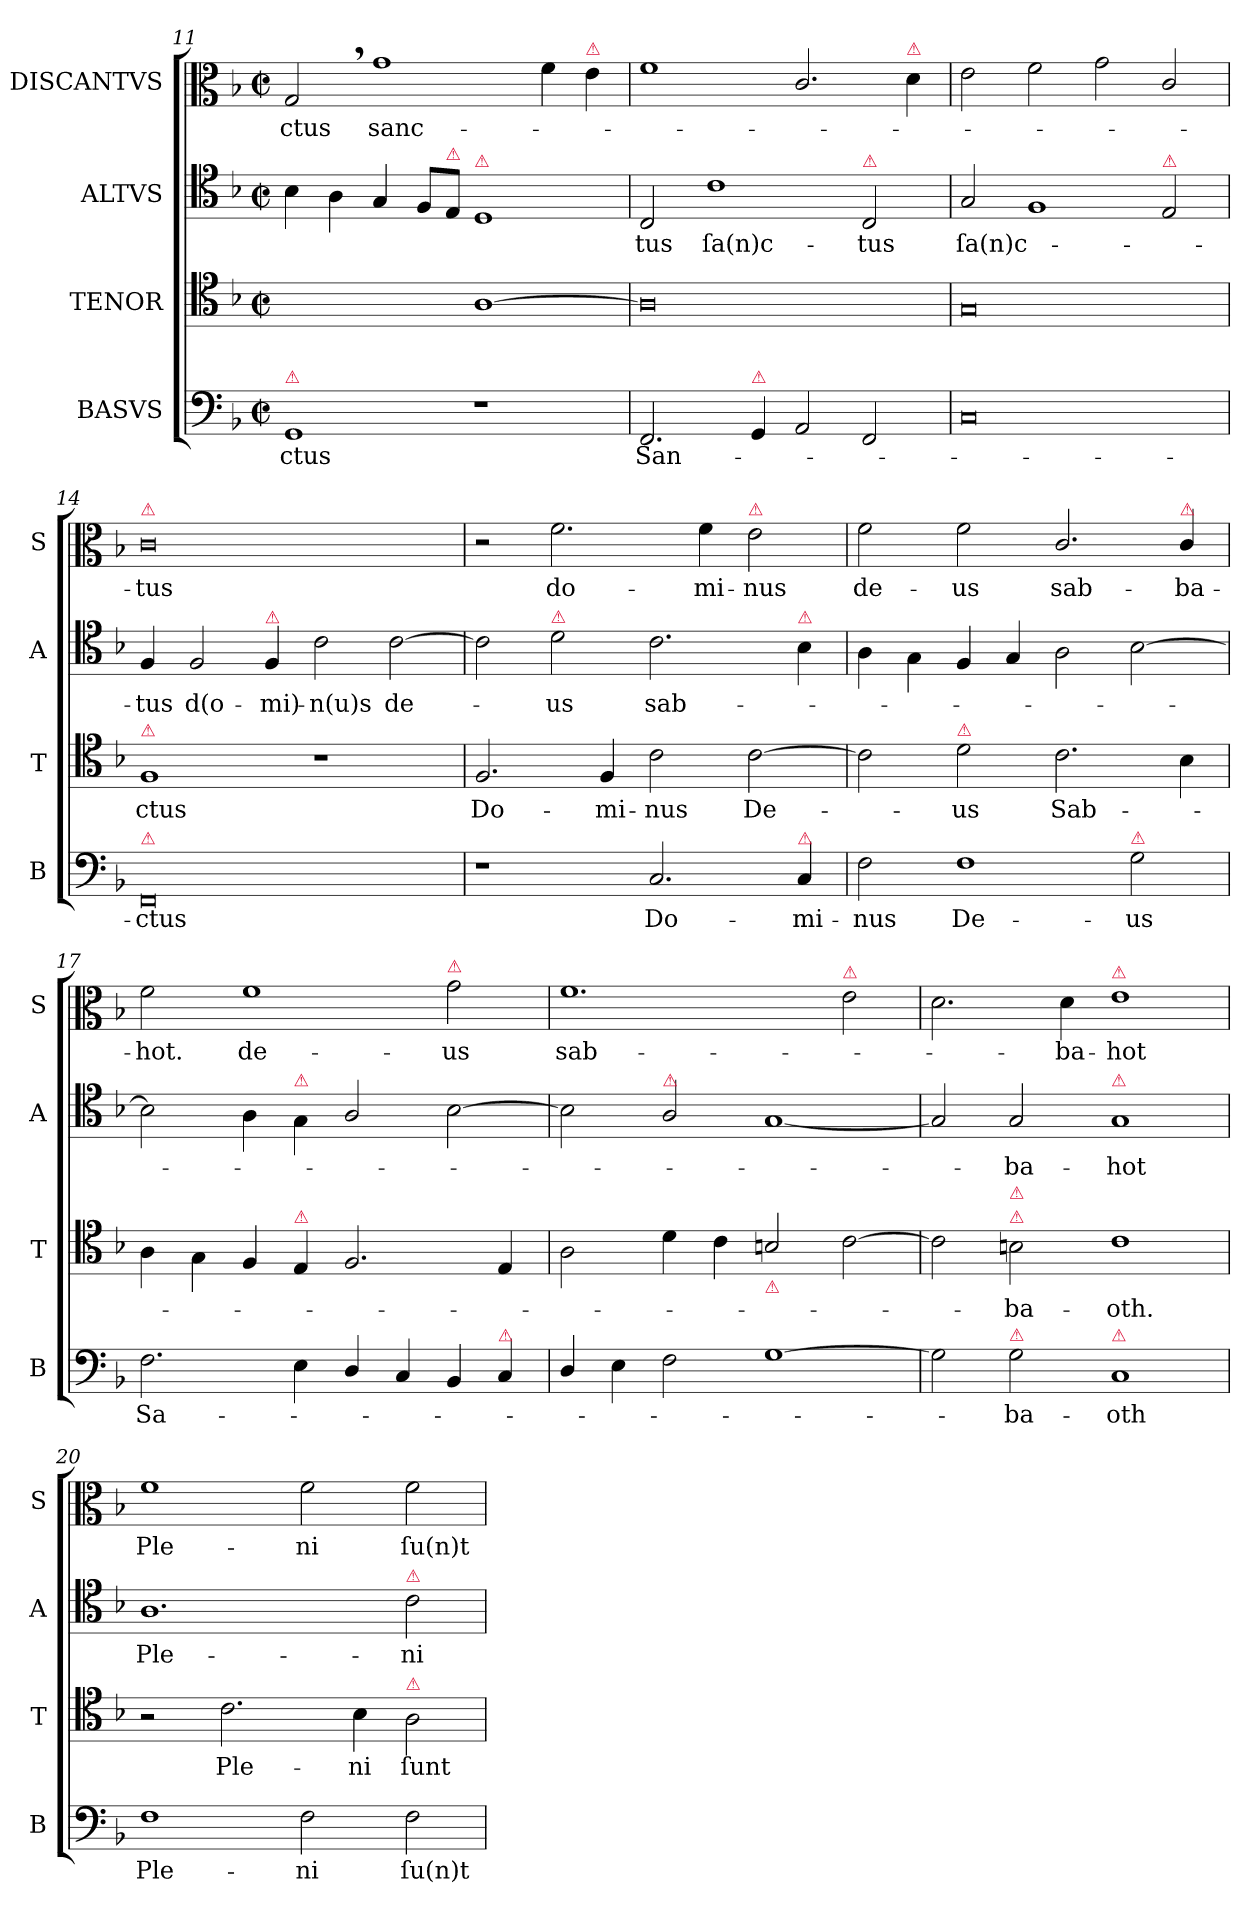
**kern	**text	**kern	**text	**kern	**text	**kern	**text
*part4	*part4	*part3	*part3	*part2	*part2	*part1	*part1
*staff4	*staff4	*staff3	*staff3	*staff2	*staff2	*staff1	*staff1
*I"BASVS	*	*I"TENOR	*	*I"ALTVS	*	*I"DISCANTVS	*
*I'B	*	*I'T	*	*I'A	*	*I'S	*
*clefF4	*	*clefC4	*	*clefC4	*	*clefC3	*
*k[b-]	*	*k[b-]	*	*k[b-]	*	*k[b-]	*
*F:	*	*F:	*	*F:	*	*F:	*
*M2/1	*	*M2/1	*	*M2/1	*	*M2/1	*
*met(c|)	*	*met(c|)	*	*met(c|)	*	*met(c|)	*
=11	=11	=11	=11	=11	=11	=11	=11
!LO:TX:a:color=crimson:t=⚠	!	!	!	!	!	!	!
1GG	-ctus	1ryy	.	4B-\	.	2G,/	-ctus
.	.	.	.	4A\	.	.	.
.	.	.	.	4G/	.	1g	sanc-
.	.	.	.	8F/L	.	.	.
!	!	!	!	!LO:TX:a:color=crimson:t=⚠	!	!	!
.	.	.	.	8E/J	.	.	.
!	!	!	!	!LO:TX:a:color=crimson:t=⚠	!	!	!
1r	.	[1A	.	1D	.	.	.
.	.	.	.	.	.	4f\	.
!	!	!	!	!	!	!LO:TX:a:color=crimson:t=⚠	!
.	.	.	.	.	.	4e\	.
=12	=12	=12	=12	=12	=12	=12	=12
2.FF/	San-	0A]	.	2C/	-tus	1f	.
.	.	.	.	1c	ſa(n)c-	.	.
!LO:TX:a:color=crimson:t=⚠	!	!	!	!	!	!	!
4GG/	.	.	.	.	.	.	.
2AA/	.	.	.	.	.	2.c/	.
!	!	!	!	!LO:TX:a:color=crimson:t=⚠	!	!	!
2FF/	.	.	.	2C/	-tus	.	.
!	!	!	!	!	!	!LO:TX:a:color=crimson:t=⚠	!
.	.	.	.	.	.	4d\	.
=13	=13	=13	=13	=13	=13	=13	=13
0C	.	0G	.	2G/	ſa(n)c-	2e\	.
.	.	.	.	1F	.	2f\	.
.	.	.	.	.	.	2g\	.
!	!	!	!	!LO:TX:a:color=crimson:t=⚠	!	!	!
.	.	.	.	2E/	.	2c/	.
=14	=14	=14	=14	=14	=14	=14	=14
!	!	!	!	!	!	!LO:TX:a:color=crimson:t=⚠	!
!	!	!LO:TX:a:color=crimson:t=⚠	!	!	!	!	!
!LO:TX:a:color=crimson:t=⚠	!	!	!	!	!	!	!
0FF	-ctus	1F	-ctus	4F/	-tus	0c	-tus
.	.	.	.	2F/	d(o-	.	.
!	!	!	!	!LO:TX:a:color=crimson:t=⚠	!	!	!
.	.	.	.	4F/	-mi)-	.	.
.	.	1r	.	2c\	n(u)s	.	.
.	.	.	.	[2c	de-	.	.
=15	=15	=15	=15	=15	=15	=15	=15
1r	.	2.F/	Do-	2c]	.	2r	.
!	!	!	!	!LO:TX:a:color=crimson:t=⚠	!	!	!
.	.	.	.	2d\	-us	2.f\	do-
.	.	4F/	-mi-	.	.	.	.
2.C/	Do-	2c\	-nus	2.c\	sab-	.	.
.	.	.	.	.	.	4f\	-mi-
!	!	!	!	!	!	!LO:TX:a:color=crimson:t=⚠	!
.	.	[2c	De-	.	.	2e\	-nus
!	!	!	!	!LO:TX:a:color=crimson:t=⚠	!	!	!
!LO:TX:a:color=crimson:t=⚠	!	!	!	!	!	!	!
4C/	-mi-	.	.	4B-\	.	.	.
=16	=16	=16	=16	=16	=16	=16	=16
2F\	-nus	2c]	.	4A\	.	2f\	de-
.	.	.	.	4G\	.	.	.
!	!	!LO:TX:a:color=crimson:t=⚠	!	!	!	!	!
1F	De-	2d\	-us	4F/	.	2f\	-us
.	.	.	.	4G/	.	.	.
.	.	2.c\	Sab-	2A\	.	2.c/	sab-
!LO:TX:a:color=crimson:t=⚠	!	!	!	!	!	!	!
2G\	-us	.	.	[2B-	.	.	.
!	!	!	!	!	!	!LO:TX:a:color=crimson:t=⚠	!
.	.	4B-\	.	.	.	4c/	-ba-
=17	=17	=17	=17	=17	=17	=17	=17
2.F\	Sa-	4A\	.	2B-]	.	2f\	-hot.
.	.	4G\	.	.	.	.	.
.	.	4F/	.	4A\	.	1f	de-
!	!	!	!	!LO:TX:a:color=crimson:t=⚠	!	!	!
!	!	!LO:TX:a:color=crimson:t=⚠	!	!	!	!	!
4E\	.	4E/	.	4G\	.	.	.
4D/	.	2.F/	.	2A/	.	.	.
4C/	.	.	.	.	.	.	.
!	!	!	!	!	!	!LO:TX:a:color=crimson:t=⚠	!
4BB-/	.	.	.	[2B-	.	2g\	-us
!LO:TX:a:color=crimson:t=⚠	!	!	!	!	!	!	!
4C/	.	4E/	.	.	.	.	.
=18	=18	=18	=18	=18	=18	=18	=18
4D/	.	2A\	.	2B-]	.	1.f	sab-
4E\	.	.	.	.	.	.	.
!	!	!	!	!LO:TX:a:color=crimson:t=⚠	!	!	!
2F\	.	4d\	.	2A/	.	.	.
.	.	4c\	.	.	.	.	.
!	!	!LO:TX:b:color=crimson:t=⚠	!	!	!	!	!
[1G	.	2Bn/	.	[1G	.	.	.
!	!	!	!	!	!	!LO:TX:a:color=crimson:t=⚠	!
.	.	[2c	.	.	.	2e\	.
=19	=19	=19	=19	=19	=19	=19	=19
2G]	.	2c]	.	2G]	.	2.d\	.
!	!	!LO:TX:a:color=crimson:t=⚠	!	!	!	!	!
!	!	!LO:TX:a:color=crimson:t=⚠	!	!	!	!	!
!LO:TX:a:color=crimson:t=⚠	!	!	!	!	!	!	!
2G\	-ba-	2Bn\	-ba-	2G/	-ba-	.	.
.	.	.	.	.	.	4d\	-ba-
!	!	!	!	!	!	!LO:TX:a:color=crimson:t=⚠	!
!	!	!	!	!LO:TX:a:color=crimson:t=⚠	!	!	!
!LO:TX:a:color=crimson:t=⚠	!	!	!	!	!	!	!
1C	-oth	1c	-oth.	1G	-hot	1e	-hot
=20	=20	=20	=20	=20	=20	=20	=20
1F	Ple-	2r	.	1.A	Ple-	1f	Ple-
.	.	2.c\	Ple-	.	.	.	.
2F\	-ni	.	.	.	.	2f\	-ni
.	.	4B-\	-ni	.	.	.	.
!	!	!	!	!LO:TX:a:color=crimson:t=⚠	!	!	!
!	!	!LO:TX:a:color=crimson:t=⚠	!	!	!	!	!
2F\	ſu(n)t	2A\	ſunt	2c\	-ni	2f\	ſu(n)t
=	=	=	=	=	=	=	=
*-	*-	*-	*-	*-	*-	*-	*-
